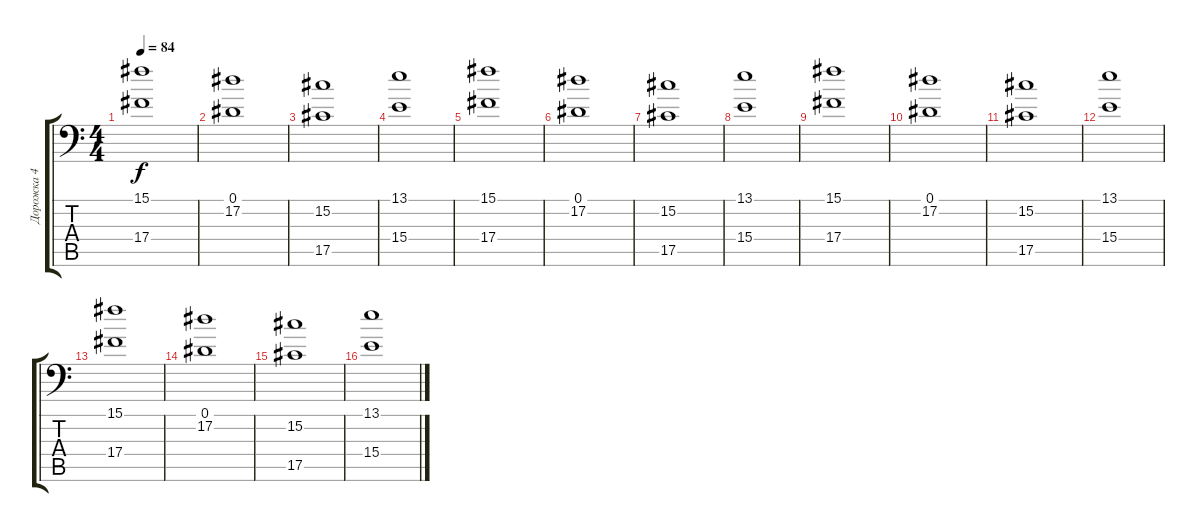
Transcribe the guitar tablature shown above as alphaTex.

\track ("Дорожка 4" "Дорожка 4") {instrument fx1rain}
\staff {score tabs}
\tuning (Eb4 Bb3 Gb3 Db3 Ab2 Db1) {hide}
\ts (4 4)
\tempo 84
\clef f4
\ks c
(15.1 17.4).1{dy f} |
(0.1 17.2).1 |
(15.2 17.5).1 |
(13.1 15.4).1 |
(15.1 17.4).1 |
(0.1 17.2).1 |
(15.2 17.5).1 |
(13.1 15.4).1 |
(15.1 17.4).1 |
(0.1 17.2).1 |
(15.2 17.5).1 |
(13.1 15.4).1 |
(15.1 17.4).1 |
(0.1 17.2).1 |
(15.2 17.5).1 |
(13.1 15.4).1
